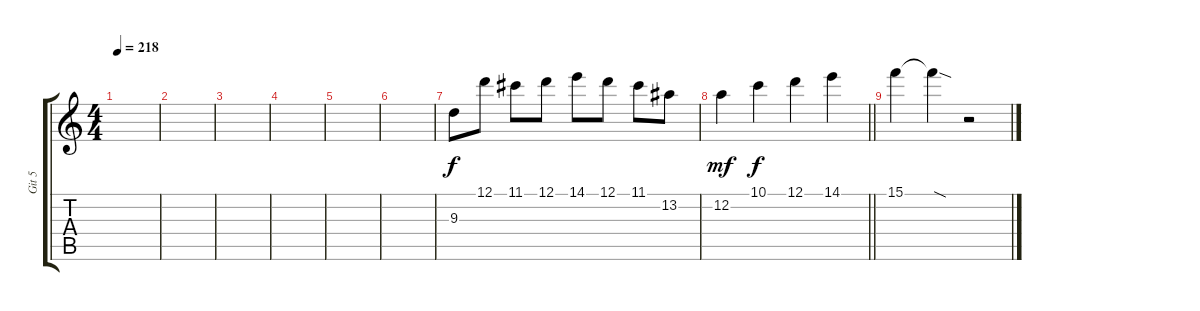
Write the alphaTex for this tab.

\track ("Git 5" "Git 5") {instrument overdrivenguitar}
\staff {score tabs}
\tuning (D4 A3 F3 C3 G2 D2) {hide}
\ts (4 4)
\tempo 218
\clef g2
\ks c
|
|
|
|
|
|
9.3.8 12.1.8 11.1.8 12.1.8 14.1.8 12.1.8 11.1.8 13.2.8 |
\barLineRight lightlight
12.2.4{dy mf} 10.1.4{dy f} 12.1.4 14.1.4 |
15.1.4 15.1{sod t}.4 r.2
